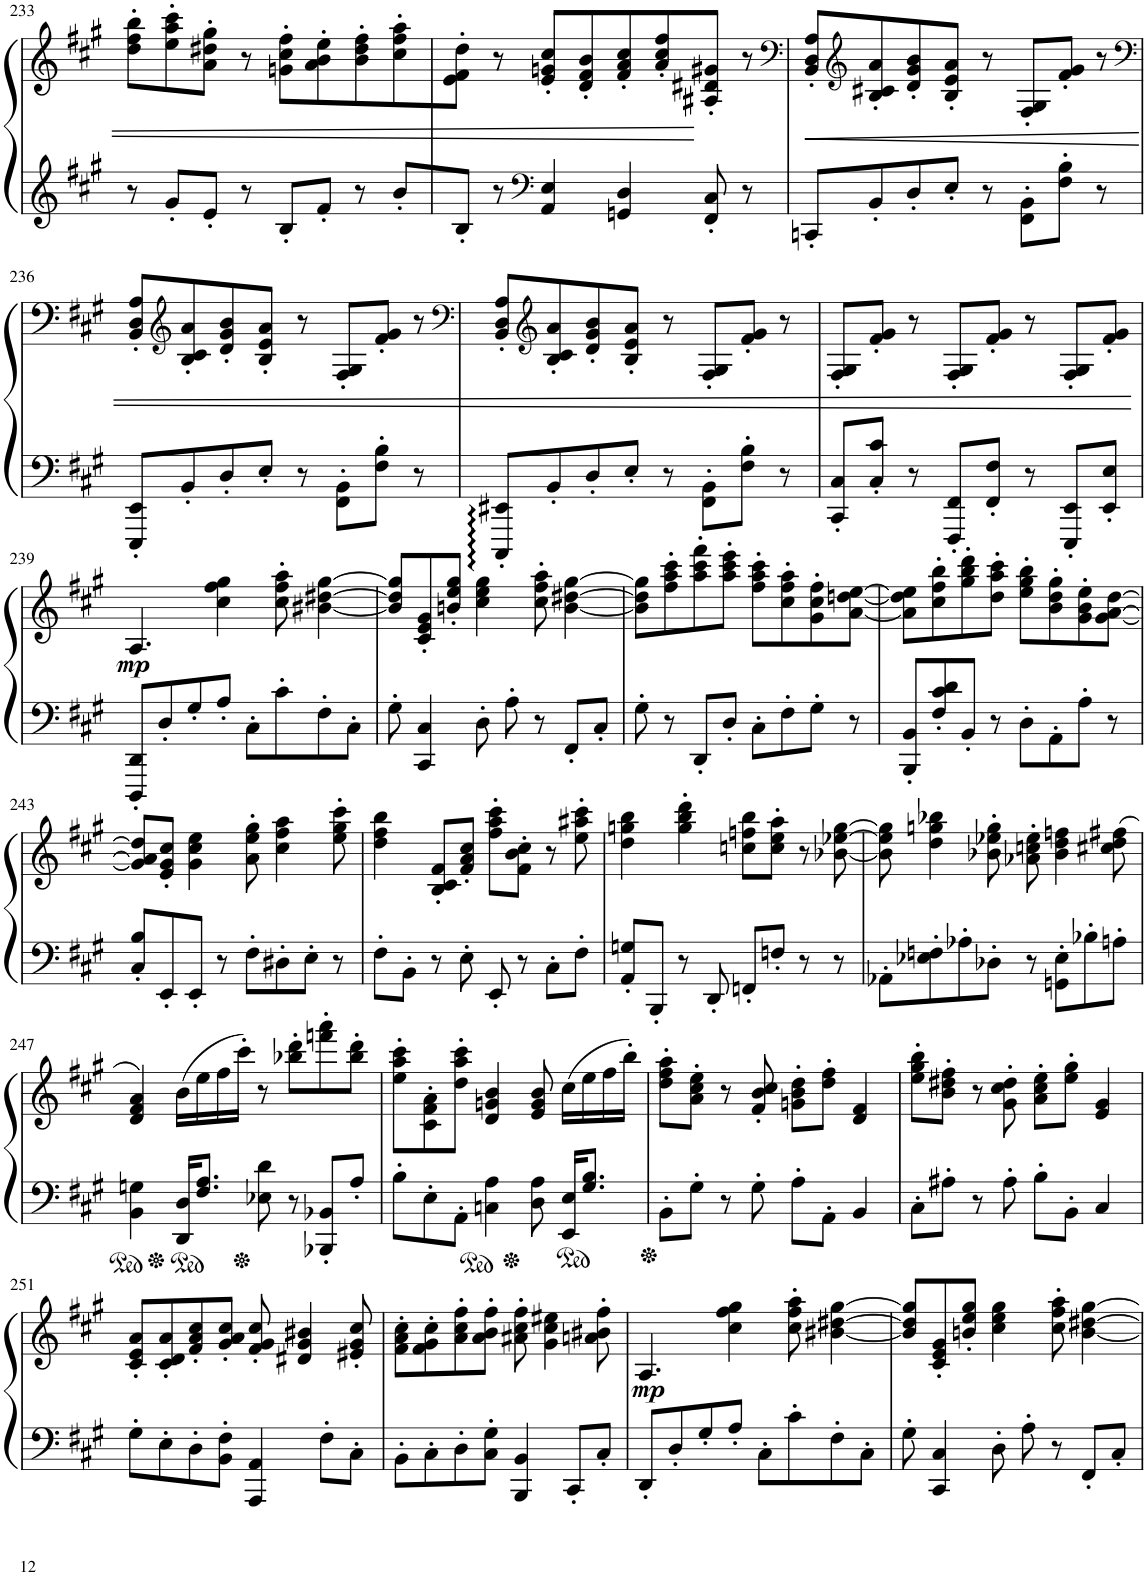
**kern	**kern	**dynam
*part1	*part1	*part1
*staff2	*staff1	*staff1/2
*I"Piano	*	*
*I'Pno.	*	*
!!LO:PB:g=z
*clefG2	*clefG2	*
*k[f#c#g#]	*k[f#c#g#]	*
*M4/4	*M4/4	*
=233	=233	=233
8r	8dd\' 8ff#\' 8bb\'L	.
8g#'/L	8ee\' 8aa\' 8ccc#\'	.
8e'/J	8a\' 8dd#X\' 8gg#\'J	.
8r	8r	.
8B'/L	8gn\' 8cc#\' 8ff#\'L	.
8f#'/J	8a\' 8b\' 8ee\'	.
8r	8b\' 8dd#\' 8ff#\'	.
8b'/L	8cc#\' 8ff#\' 8aa\'	.
=234	=234	=234
8B'/J	8e\' 8f#\' 8dd\'J	.
8r	8r	.
*clefF4	*	*
4AA/ 4E/	8e/' 8gn/' 8cc#/'L	.
.	8d/' 8f#/' 8b/'	.
4GGn/ 4D/	8f#/' 8a/' 8cc#/'	.
.	8a/' 8cc#/' 8ff#/'	.
8FF#/' 8C#/'	8A#X/' 8d#X/' 8g#X/'J	.
8r	8r	.
=235	=235	=235
*	*clefF4	*
!	!	!LO:HP:b
8CCn'/L	8BB/' 8D/' 8A/'L	<
*	*clefG2	*
8BB'/	8B/' 8c#X/' 8a/'	.
8D'/	8d/' 8g#/' 8b/'	.
8E'/J	8B/' 8e/' 8a/'J	.
8r	8r	.
8FF#\' 8BB\'L	8F#/' 8G#/'L	.
8F#\' 8B\'J	8f#/' 8g#/'J	.
8r	8r	.
!!LO:LB:g=z
=236	=236	=236
*	*clefF4	*
8EEE/' 8EE/'L	8BB/' 8D/' 8A/'L	.
*	*clefG2	*
8BB'/	8B/' 8c#/' 8a/'	.
8D'/	8d/' 8g#/' 8b/'	.
8E'/J	8B/' 8e/' 8a/'J	.
8r	8r	.
8FF#\' 8BB\'L	8F#/' 8G#/'L	.
8F#\' 8B\'J	8f#/' 8g#/'J	.
8r	8r	.
=237	=237	=237
*	*clefF4	*
8CCC#/' 8EE#X/'L	8BB/' 8D/' 8A/'L	.
*	*clefG2	*
8BB'/	8B/' 8c#/' 8a/'	.
8D'/	8d/' 8g#/' 8b/'	.
8E'/J	8B/' 8e/' 8a/'J	.
8r	8r	.
8FF#\' 8BB\'L	8F#/' 8G#/'L	.
8F#\' 8B\'J	8f#/' 8g#/'J	.
8r	8r	.
=238	=238	=238
8CC#/' 8C#/'L	8F#/' 8G#/'L	.
8C#/' 8c#/'J	8f#/' 8g#/'J	.
8r	8r	.
8FFF#/' 8FF#/'L	8F#/' 8G#/'L	.
8FF#/' 8F#/'J	8f#/' 8g#/'J	.
8r	8r	.
8EEE/' 8EE/'L	8F#/' 8G#/'L	.
8EE/' 8E/'J	8f#/' 8g#/'J	.
.	.	[
!!LO:LB:g=z
=239	=239	=239
!	!	!LO:DY:b
8DDD/' 8DD/'L	4.A/	mp
8D'/	.	.
8G#'/	.	.
8A'/J	4cc#\ 4ff#\ 4gg#\	.
8C#'\L	.	.
8c#'\	8cc#\' 8ff#\' 8aa\'	.
8F#'\	[4b#X\ [4dd#X\ [4gg#\	.
8C#'\J	.	.
=240	=240	=240
8G#'\	8b#/] 8dd#/] 8gg#/]L	.
4CC#/ 4C#/	8c#/' 8e/' 8g#/'	.
.	8bn/' 8ee/' 8gg#/'J	.
8D'\	4cc#\ 4ee\ 4gg#\	.
8A'\	.	.
8r	8cc#\' 8ff#\' 8aa\'	.
8FF#'/L	[4b\ [4dd#X\ [4gg#\	.
8C#'/J	.	.
=241	=241	=241
8G#'\	8b\] 8dd#\] 8gg#\]L	.
8r	8ff#\' 8aa\' 8ccc#\'	.
8DD'/L	8aa\' 8ccc#\' 8fff#\'	.
8D'/J	8aa\' 8ccc#\' 8eee\'J	.
8C#'\L	8ff#\' 8aa\' 8ccc#\'L	.
8F#'\	8cc#\' 8ff#\' 8aa\'	.
8G#'\J	8g#\' 8cc#\' 8ff#\'	.
8r	[8a\ [8ddn\ [8ee\J	.
=242	=242	=242
8BBB/' 8BB/'L	8a\] 8dd\] 8ee\]L	.
8F#/' 8c#/' 8d/'	8cc#\' 8ff#\' 8bb\'	.
8BB'/J	8gg#\' 8bb\' 8ddd\'	.
8r	8dd\' 8aa\' 8ccc#\'J	.
8D'\L	8ee\' 8gg#\' 8bb\'L	.
8AA'\	8b\' 8dd\' 8gg#\'	.
8A'\J	8g#\' 8b\' 8ee\'	.
8r	[8g#\ [8a\ [8dd\J	.
!!LO:LB:g=z
=243	=243	=243
8C#/' 8B/'L	8g#/] 8a/] 8dd/]L	.
8EE'/	8e/' 8g#/' 8cc#/'J	.
8EE'/J	4g#\ 4cc#\ 4ee\	.
8r	.	.
8F#'\L	8a\' 8ee\' 8gg#\'	.
8D#X'\	4cc#\ 4ff#\ 4aa\	.
8E'\J	.	.
8r	8ee\' 8gg#\' 8ccc#\'	.
=244	=244	=244
8F#'\L	4dd\ 4ff#\ 4bb\	.
8BB'\J	.	.
8r	8B/' 8c#/' 8f#/'L	.
8E'\	8f#/' 8a/' 8cc#/'J	.
8EE'/	8ff#\' 8aa\' 8ccc#\'L	.
8r	8f#\' 8b\' 8cc#\'J	.
8C#'\L	8r	.
8F#'\J	8ee\' 8aa#X\' 8ccc#\'	.
=245	=245	=245
8AA/' 8Gn/'L	4dd\ 4ggn\ 4bb\	.
8BBB'/J	.	.
8r	4gg\' 4bb\' 4ddd\'	.
8DD'/	.	.
8FFn'/L	8ccn\ 8ffn\ 8bb\L	.
8Fn'/J	8cc\' 8ee\' 8aa\'J	.
8r	8r	.
8r	[8b-X\ [8ee-X\ [8gg\	.
=246	=246	=246
8AA-X'\L	8b-\] 8ee-\] 8gg\]	.
8E-X\' 8Fn\'	4dd\ 4ggn\ 4bb-X\	.
8A-X'\	.	.
8D-X'\J	8b-X\' 8ee-X\' 8gg\'	.
8r	8a-X\' 8ccn\' 8ee-\'	.
8GGn\' 8E-\'L	4b-\ 4dd\ 4ffn\	.
8B-X'\	.	.
8An'\J	(8cc#X\ 8dd\ 8ff#X\	.
!!LO:LB:g=z
=247	=247	=247
4BB\ 4Gn\	4d/ 4f#/ 4a/)	.
16DD/ 16D/KL	(16b\LL	.
8.F#/ 8.A/J	16ee\	.
.	16ff#\	.
.	16ccc#'\JJ)	.
8E-X\ 8d\	8r	.
8r	8bb-X\' 8ddd\'L	.
8BBB-X/' 8BB-X/'L	8fffn\' 8aaa\'	.
8A'/J	8bb-\' 8ddd\'J	.
=248	=248	=248
8B'\L	8ee\' 8aa\' 8ccc#\'L	.
8E'\	8c#\' 8f#\' 8a\'	.
8AA'\J	8dd\' 8aa\' 8ccc#\'J	.
4Cn\ 4A\	4d/ 4gn/ 4b/	.
8D\ 8A\	8e/ 8g/ 8b/	.
16EE/ 16E/KL	(16cc#\LL	.
8.G#/ 8.B/J	16ee\	.
.	16ff#\	.
.	16bb'\JJ)	.
=249	=249	=249
8BB'\L	8dd\' 8ff#\' 8aa\'L	.
8G#'\J	8a\' 8cc#\' 8ee\'J	.
8r	8r	.
8G#'\	8f#/' 8b/' 8cc#/'	.
8A'\L	8gn\' 8b\' 8dd\'L	.
8AA'\J	8dd\' 8ff#\'J	.
4BB/	4d/ 4f#/	.
=250	=250	=250
8C#'\L	8ee\' 8gg#\' 8bb\'L	.
8A#X'\J	8b\' 8dd#X\' 8ff#\'J	.
8r	8r	.
8A#'\	8g#\' 8cc#\' 8dd#\'	.
8B'\L	8a\' 8cc#\' 8ee\'L	.
8BB'\J	8ee\' 8gg#\'J	.
4C#/	4e/ 4g#/	.
!!LO:LB:g=z
=251	=251	=251
8G#'\L	8c#/' 8e/' 8a/'L	.
8E'\	8c#/' 8d/' 8a/'	.
8D'\	8f#/' 8a/' 8cc#/'	.
8BB\' 8F#\'J	8g#/' 8a/' 8cc#/'J	.
4AAA/ 4AA/	8f#/' 8g#/' 8cc#/'	.
.	4d#X/ 4g#/ 4b#X/	.
8F#'\L	.	.
8C#'\J	8e#X/' 8g#/' 8cc#/'	.
=252	=252	=252
8BB'\L	8f#\' 8a\' 8cc#\'L	.
8C#'\	8f#\' 8g#\' 8cc#\'	.
8D'\	8a\' 8cc#\' 8ff#\'	.
8C#\' 8G#\'J	8a\' 8b\' 8ff#\'J	.
4BBB/ 4BB/	8a#X\' 8cc#\' 8ff#\'	.
.	4g#\ 4cc#\ 4ee#X\	.
8CC#'/L	.	.
8C#'/J	8an\' 8b#X\' 8ff#\'	.
=253	=253	=253
!	!	!LO:DY:b
8DD'/L	4.A/	mp
8D'/	.	.
8G#'/	.	.
8A'/J	4cc#\ 4ff#\ 4gg#\	.
8C#'\L	.	.
8c#'\	8cc#\' 8ff#\' 8aa\'	.
8F#'\	[4b#X\ [4dd#X\ [4gg#\	.
8C#'\J	.	.
=254	=254	=254
8G#'\	8b#/] 8dd#/] 8gg#/]L	.
4CC#/ 4C#/	8c#/' 8e/' 8g#/'	.
.	8bn/' 8ee/' 8gg#/'J	.
8D'\	4cc#\ 4ee\ 4gg#\	.
8A'\	.	.
8r	8cc#\' 8ff#\' 8aa\'	.
8FF#'/L	[4b\ [4dd#X\ [4gg#\	.
8C#'/J	.	.
=	=	=
*-	*-	*-
